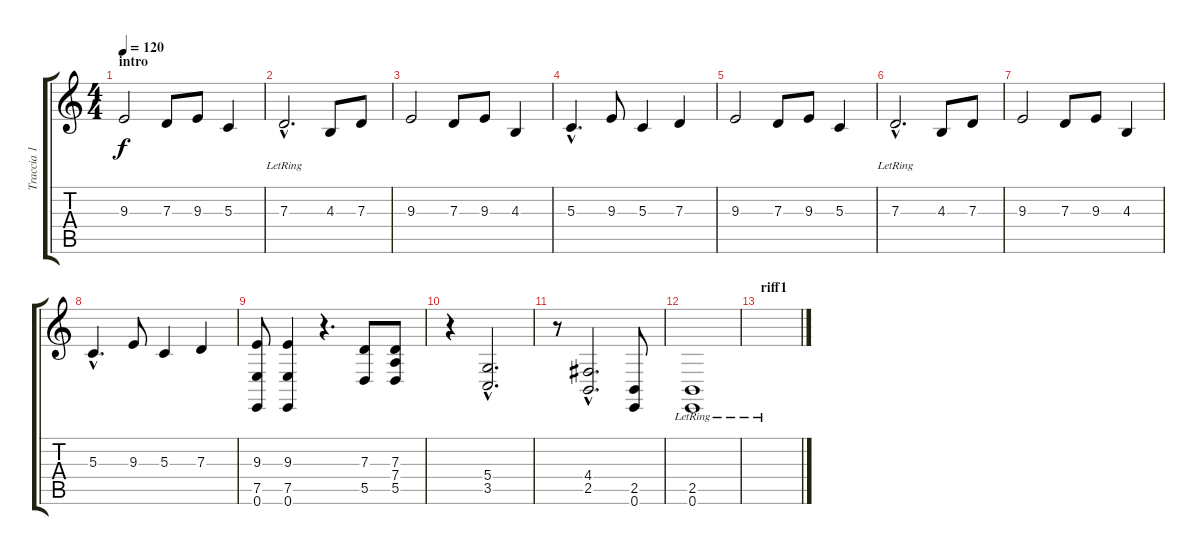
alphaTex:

\track ("Traccia 1" "Traccia 1") {instrument synthstrings1}
\staff {score tabs}
\tuning (E4 B3 G3 D3 A2 E2) {hide}
\ts (4 4)
\section ("" "intro")
\tempo 120
\clef g2
\ks c
9.3.2{dy f instrument synthstrings1} 7.3.8 9.3.8 5.3.4 |
7.3{hac lr}.2{d} 4.3.8 7.3.8 |
9.3.2 7.3.8 9.3.8 4.3.4 |
5.3{hac}.4{d} 9.3.8 5.3.4 7.3.4 |
9.3.2 7.3.8 9.3.8 5.3.4 |
7.3{hac lr}.2{d} 4.3.8 7.3.8 |
9.3.2 7.3.8 9.3.8 4.3.4 |
5.3{hac}.4{d} 9.3.8 5.3.4 7.3.4 |
(9.3 7.5 0.6).8 (9.3 7.5 0.6).4 r.4{d} (7.3 5.5).8 (7.3 7.4 5.5).8 |
r.4 (5.4{hac} 3.5{hac}).2{d} |
r.8 (4.4{hac} 2.5{hac}).2{d} (2.5 0.6).8 |
(2.5{lr} 0.6{lr}).1 |
\section ("" "riff1")
